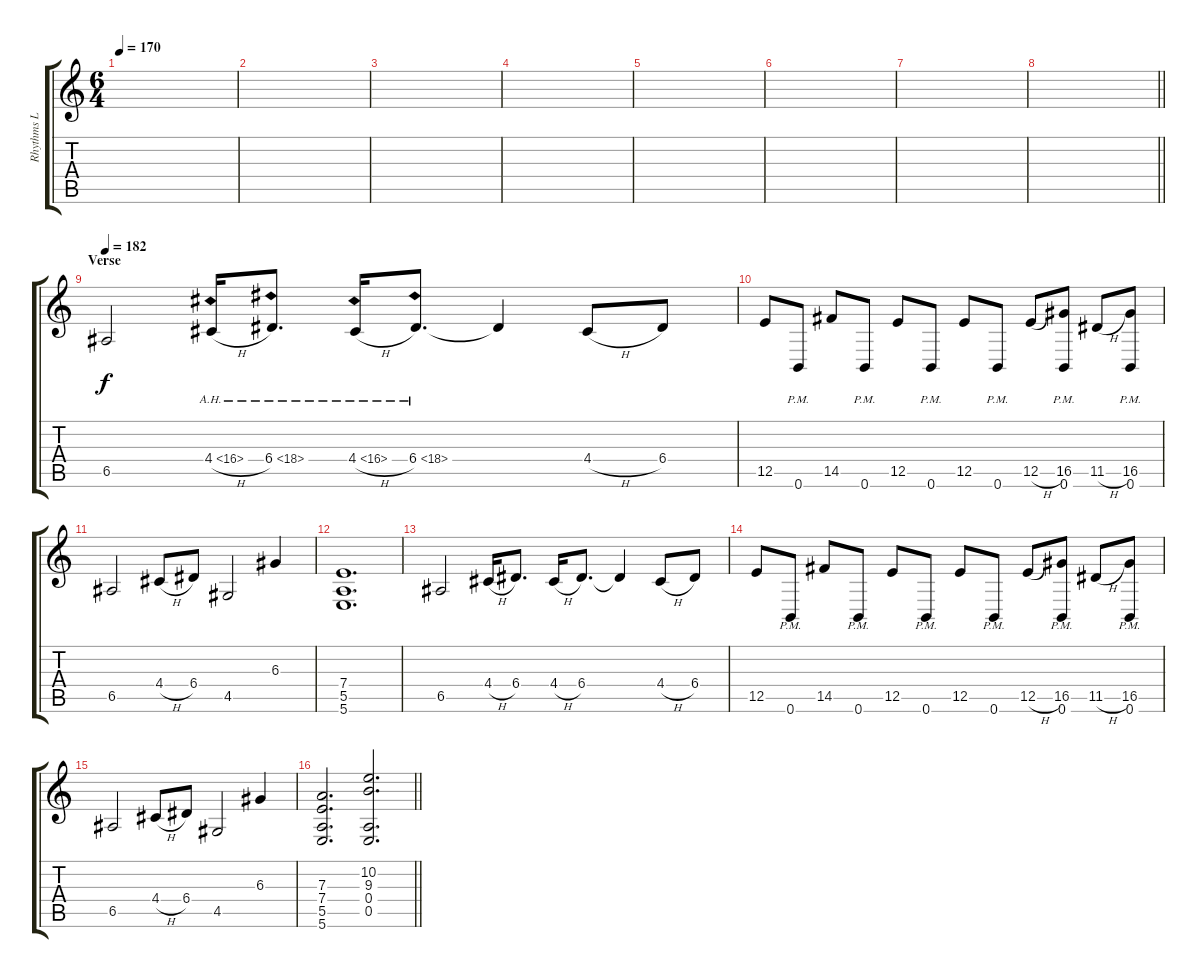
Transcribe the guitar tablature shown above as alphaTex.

\track ("Rhythms L" "Rhythms L") {instrument distortionguitar}
\staff {score tabs}
\tuning (B3 Gb3 D3 A2 E2 B1) {hide}
\ts (6 4)
\tempo 170
\clef g2
\ks c
|
|
|
|
|
|
|
\barLineRight lightlight
|
\section ("" "Verse")
\tempo 182
6.5.2 4.4{ah 12 h}.16 6.4{ah 12}.8{d} 4.4{ah 12 h}.16 6.4{ah 12}.8{d} 6.4{t}.4 4.4{h}.8 6.4.8 |
12.5.8 0.6{pm}.8 14.5.8 0.6{pm}.8 12.5.8 0.6{pm}.8 12.5.8 0.6{pm}.8 12.5{h}.8 (16.5 0.6{pm}).8 11.5{h}.8 (16.5 0.6{pm}).8 |
6.5.2 4.4{h}.8 6.4.8 4.5.2 6.3.4 |
(7.4 5.5 5.6).1{d} |
6.5.2 4.4{h}.16 6.4.8{d} 4.4{h}.16 6.4.8{d} 6.4{t}.4 4.4{h}.8 6.4.8 |
12.5.8 0.6{pm}.8 14.5.8 0.6{pm}.8 12.5.8 0.6{pm}.8 12.5.8 0.6{pm}.8 12.5{h}.8 (16.5 0.6{pm}).8 11.5{h}.8 (16.5 0.6{pm}).8 |
6.5.2 4.4{h}.8 6.4.8 4.5.2 6.3.4 |
\barLineRight lightlight
(7.3 7.4 5.5 5.6).2{d} (10.2 9.3 0.4 0.5).2{d}
